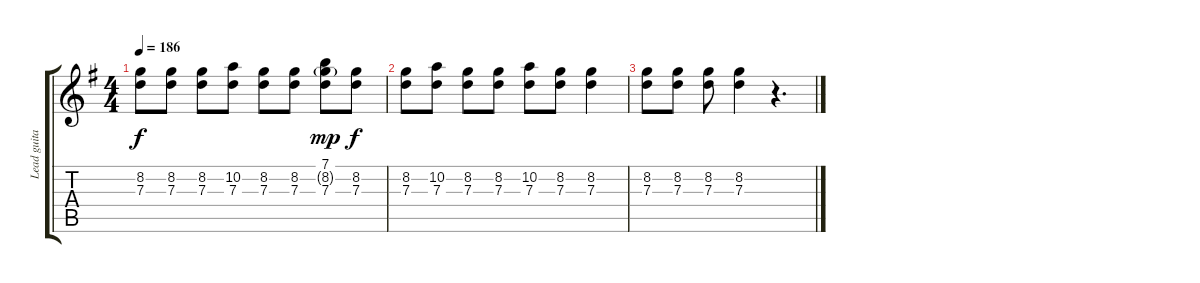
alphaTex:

\track ("Lead guitar" "Lead guita") {instrument distortionguitar}
\staff {score tabs}
\tuning (E4 B3 G3 D3 A2 E2) {hide}
\ts (4 4)
\tempo 186
\clef g2
\ks g
(8.2 7.3).8{dy f} (8.2 7.3).8 (8.2 7.3).8 (10.2 7.3).8 (8.2 7.3).8 (8.2 7.3).8 (7.1 8.2{g} 7.3).8{dy mp} (8.2 7.3).8{dy f} |
(8.2 7.3).8 (10.2 7.3).8 (8.2 7.3).8 (8.2 7.3).8 (10.2 7.3).8 (8.2 7.3).8 (8.2 7.3).4 |
(8.2 7.3).8 (8.2 7.3).8 (8.2 7.3).8 (8.2 7.3).4 r.4{d}
